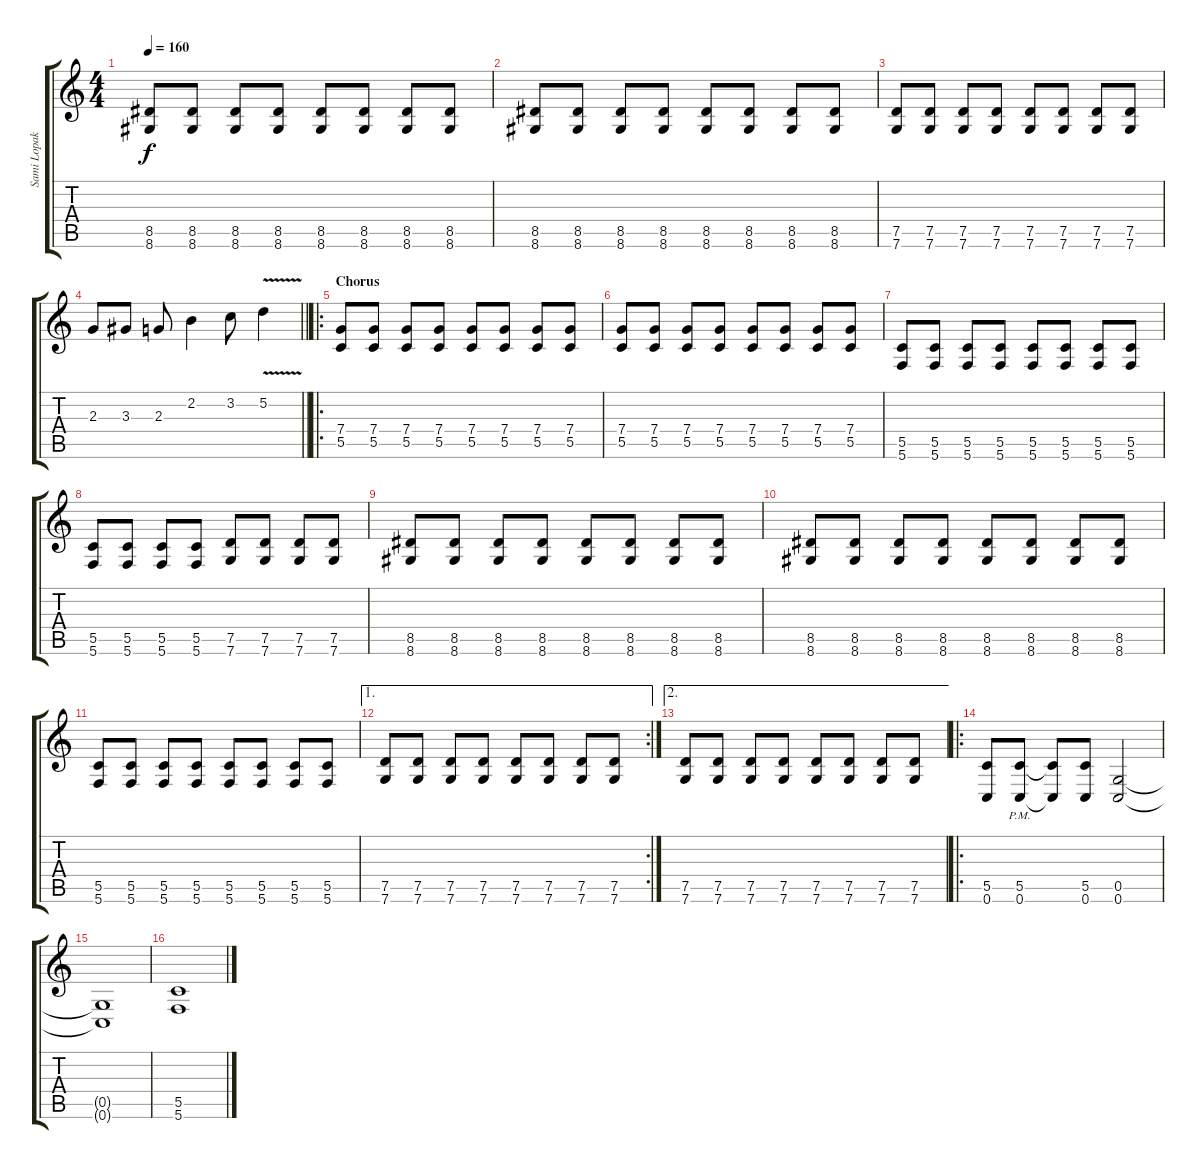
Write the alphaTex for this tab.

\track ("Sami Lopakka" "Sami Lopak") {instrument distortionguitar}
\staff {score tabs}
\tuning (D4 A3 F3 C3 G2 C2) {hide}
\ts (4 4)
\tempo 160
\clef g2
\ks c
(8.5 8.6).8{dy f} (8.5 8.6).8 (8.5 8.6).8 (8.5 8.6).8 (8.5 8.6).8 (8.5 8.6).8 (8.5 8.6).8 (8.5 8.6).8 |
(8.5 8.6).8 (8.5 8.6).8 (8.5 8.6).8 (8.5 8.6).8 (8.5 8.6).8 (8.5 8.6).8 (8.5 8.6).8 (8.5 8.6).8 |
(7.5 7.6).8 (7.5 7.6).8 (7.5 7.6).8 (7.5 7.6).8 (7.5 7.6).8 (7.5 7.6).8 (7.5 7.6).8 (7.5 7.6).8 |
\barLineRight lightlight
2.3.8 3.3.8 2.3.8 2.2.4 3.2.8 5.2{v}.4 |
\ro
\section ("" "Chorus")
(7.4 5.5).8 (7.4 5.5).8 (7.4 5.5).8 (7.4 5.5).8 (7.4 5.5).8 (7.4 5.5).8 (7.4 5.5).8 (7.4 5.5).8 |
(7.4 5.5).8 (7.4 5.5).8 (7.4 5.5).8 (7.4 5.5).8 (7.4 5.5).8 (7.4 5.5).8 (7.4 5.5).8 (7.4 5.5).8 |
(5.5 5.6).8 (5.5 5.6).8 (5.5 5.6).8 (5.5 5.6).8 (5.5 5.6).8 (5.5 5.6).8 (5.5 5.6).8 (5.5 5.6).8 |
(5.5 5.6).8 (5.5 5.6).8 (5.5 5.6).8 (5.5 5.6).8 (7.5 7.6).8 (7.5 7.6).8 (7.5 7.6).8 (7.5 7.6).8 |
(8.5 8.6).8 (8.5 8.6).8 (8.5 8.6).8 (8.5 8.6).8 (8.5 8.6).8 (8.5 8.6).8 (8.5 8.6).8 (8.5 8.6).8 |
(8.5 8.6).8 (8.5 8.6).8 (8.5 8.6).8 (8.5 8.6).8 (8.5 8.6).8 (8.5 8.6).8 (8.5 8.6).8 (8.5 8.6).8 |
(5.5 5.6).8 (5.5 5.6).8 (5.5 5.6).8 (5.5 5.6).8 (5.5 5.6).8 (5.5 5.6).8 (5.5 5.6).8 (5.5 5.6).8 |
\ae 1
\rc 2
(7.5 7.6).8 (7.5 7.6).8 (7.5 7.6).8 (7.5 7.6).8 (7.5 7.6).8 (7.5 7.6).8 (7.5 7.6).8 (7.5 7.6).8 |
\ae 2
(7.5 7.6).8 (7.5 7.6).8 (7.5 7.6).8 (7.5 7.6).8 (7.5 7.6).8 (7.5 7.6).8 (7.5 7.6).8 (7.5 7.6).8 |
\ro
(5.5 0.6).8 (5.5{pm} 0.6{pm}).8 (5.5{t} 0.6{t}).8 (5.5 0.6).8 (0.5 0.6).2 |
(0.5{t} 0.6{t}).1 |
(5.5 5.6).1
